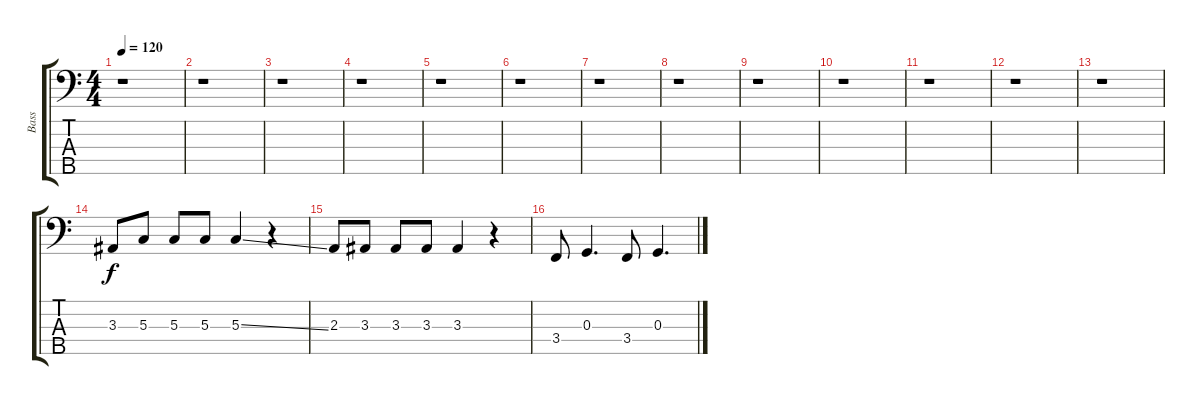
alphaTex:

\track ("Bass" "Bass") {instrument electricbassfinger}
\staff {score tabs}
\tuning (F2 C2 G1 D1 A0) {hide}
\ts (4 4)
\tempo 120
\clef f4
\ks c
r.1{dy f instrument electricbassfinger} |
r.1 |
r.1 |
r.1 |
r.1 |
r.1 |
r.1 |
r.1 |
r.1 |
r.1 |
r.1 |
r.1 |
r.1 |
3.3.8 5.3.8 5.3.8 5.3.8 5.3{ss}.4 r.4 |
2.3.8 3.3.8 3.3.8 3.3.8 3.3.4 r.4 |
3.4.8 0.3.4{d} 3.4.8 0.3.4{d}
